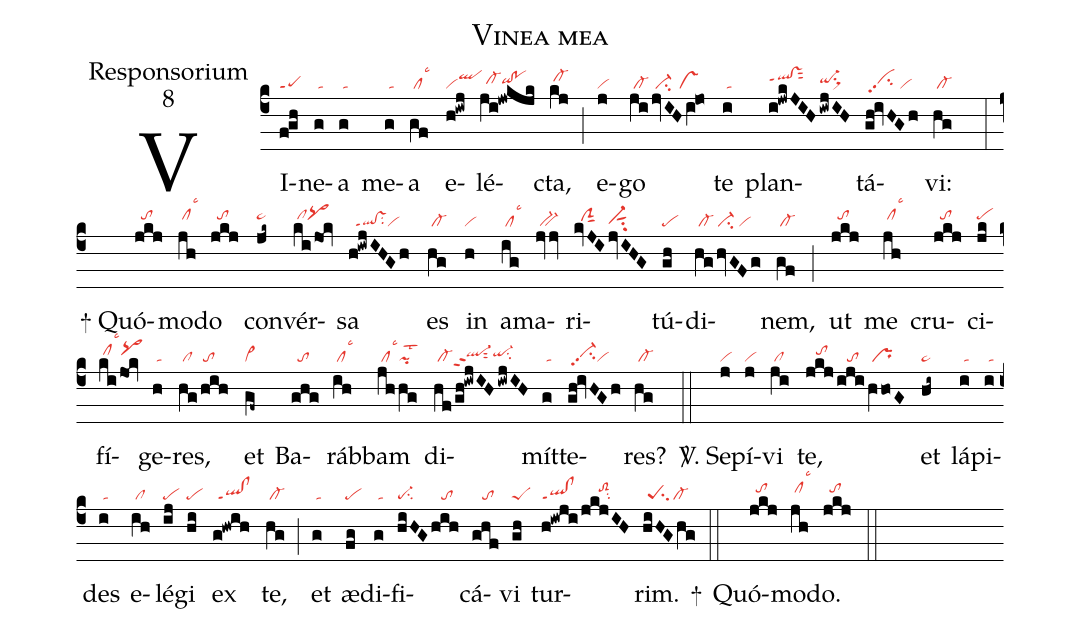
name:Vinea mea;
office-part:Responsorium;
mode:8;
nabc-lines:1;
%%
(c4)
VI(f!gh|peppt1)ne(g|/ta)a(g|/ta) me(g|/ta)a(gf|/cllsc3) e(h!iwj|viqlhj)lé(ji!jwkjk|//cl-hhqihh!pohh)cta,(kj|/cl-hi) (;)
e(j|vi)go(ji/jvIHiV!jo|/cl-//ci-//vs) te(i|/ta) plan(i!jwkJIH|qlhi!vshippt1sut2|/iwjIH|qi-hhsu1sux1)tá(gh!ivHGh|/vihhpp2su2/vi)vi:(hg|/cl-) (:)
+ Quó(jkj|//tohi)mo(jh|/clhilsc3)do(jkj|//tohi) con(jk~|pe~hi)vér(ki/jOk|/clhipq>hi)sa(h!iwjIHGh|//ql!vsppt1su2vi) es(hg|/cl-)
in(h|vi) a(ig|/cllsc3)ma(jv/jv|/bv-)ri(kvJI|//clShhsut1|/jvIHG|vi-hgsut1su2)tú(gh|pe)di(hg/hvGFg|/cl-/ci-/vi)nem,(gf|/cl-) (;)
ut(jkj|//tohi) me(jh|/clhilsc3) cru(jkj|//tohi)ci(jk|pehi)fí(ki/jOk|/clhilsc3pq>hi)ge(h|/ta)res,(hg/hih|/cl///to)
et(gf~|cl~) Ba(ghg|//to)ráb(ih|/cllsc3)bam(jhhg|/cllsc3pilst2) di(hf/gh!iwjIHiwjIH|/cl-ql-hhppt2sut2qi-hhsu2)mít(g|/ta)te(gh!ivHGh|/vi-hhpp2su2vi)res?(hg|/cl-) (::)
<sp>V/</sp>. Se(j|vi)pí(j|vi)vi(ji|/cl) te,(jkj|///tohi|/iji|///to|/hVhoG|/pr)
et(hi~|pe~) lá(i|/ta)pi(i|/ta)des(i|/ta) e(ih|/cl)lé(ij|pe)gi(hi|pe) ex(g!hwih|/ql!clppt1) te,(hg|/cl-) (;)
et(g|/ta) æ(fg|pe)di(g|/ta)fi(hiHG|pe-su2|/hih|///to)cá(ghf|///to)vi(gh|peS) tur(h!iwji|ql!clppt1|/jkjIH|/////toS2hisu2)rim.(hiHGhg|/peSsu2cl-) +(::)
Quó(jkj|//tohi)mo(jh|/clhilsc3)do.(jkj|//tohi) (::)
